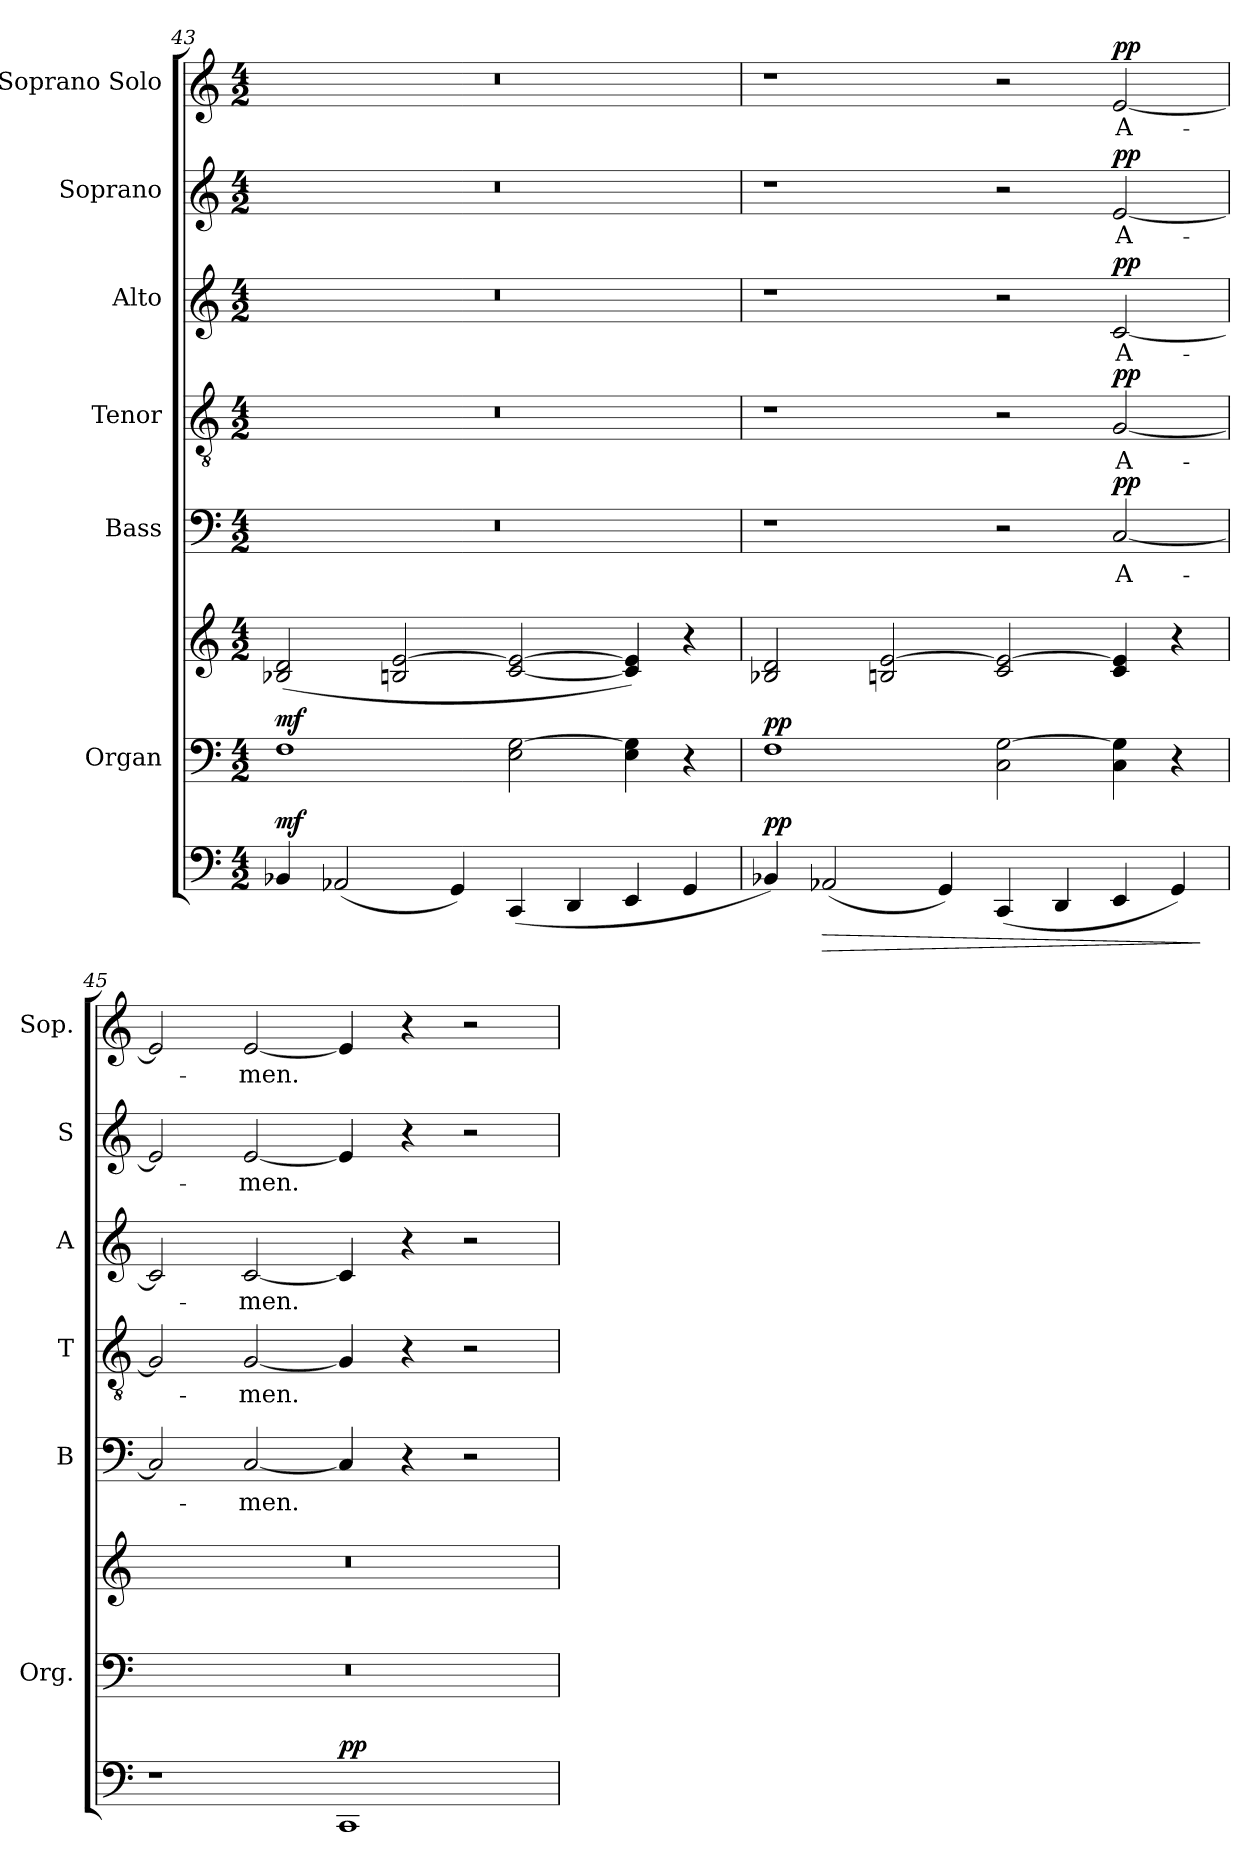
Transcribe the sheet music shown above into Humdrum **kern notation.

**kern	**dynam	**kern	**kern	**dynam	**kern	**text	**dynam	**kern	**text	**dynam	**kern	**text	**dynam	**kern	**text	**dynam	**kern	**text	**dynam
*part7	*part7	*part6	*part6	*part6	*part5	*part5	*part5	*part4	*part4	*part4	*part3	*part3	*part3	*part2	*part2	*part2	*part1	*part1	*part1
*staff8	*staff8	*staff7	*staff6	*staff6/7	*staff5	*staff5	*staff5	*staff4	*staff4	*staff4	*staff3	*staff3	*staff3	*staff2	*staff2	*staff2	*staff1	*staff1	*staff1
*	*	*I"Organ	*	*	*I"Bass	*	*	*I"Tenor	*	*	*I"Alto	*	*	*I"Soprano	*	*	*I"Soprano Solo	*	*
*	*	*I'Org.	*	*	*I'B	*	*	*I'T	*	*	*I'A	*	*	*I'S	*	*	*I'Sop.	*	*
*clefF4	*	*clefF4	*clefG2	*	*clefF4	*	*	*clefGv2	*	*	*clefG2	*	*	*clefG2	*	*	*clefG2	*	*
*k[]	*	*k[]	*k[]	*	*k[]	*	*	*k[]	*	*	*k[]	*	*	*k[]	*	*	*k[]	*	*
*C:	*	*C:	*C:	*	*C:	*	*	*C:	*	*	*C:	*	*	*C:	*	*	*C:	*	*
*M4/2	*	*M4/2	*M4/2	*	*M4/2	*	*	*M4/2	*	*	*M4/2	*	*	*M4/2	*	*	*M4/2	*	*
=43	=43	=43	=43	=43	=43	=43	=43	=43	=43	=43	=43	=43	=43	=43	=43	=43	=43	=43	=43
!	!LO:DY:a	!	!	!LO:DY:a=2	!	!	!	!	!	!	!	!	!	!	!	!	!	!	!
4BB-X/	mf	1F	(>2B-X/ 2d/	mf	0r	.	.	0r	.	.	0r	.	.	0r	.	.	0r	.	.
(2AA-X/	.	.	.	.	.	.	.	.	.	.	.	.	.	.	.	.	.	.	.
.	.	.	2Bn/ [2e/	.	.	.	.	.	.	.	.	.	.	.	.	.	.	.	.
4GG/)	.	.	.	.	.	.	.	.	.	.	.	.	.	.	.	.	.	.	.
(4CC/	.	2E\ [2G\	[2c/ 2e/_	.	.	.	.	.	.	.	.	.	.	.	.	.	.	.	.
4DD/	.	.	.	.	.	.	.	.	.	.	.	.	.	.	.	.	.	.	.
4EE/	.	4E\ 4G\]	4c/] 4e/])	.	.	.	.	.	.	.	.	.	.	.	.	.	.	.	.
4GG/	.	4r	4r	.	.	.	.	.	.	.	.	.	.	.	.	.	.	.	.
=44	=44	=44	=44	=44	=44	=44	=44	=44	=44	=44	=44	=44	=44	=44	=44	=44	=44	=44	=44
!	!LO:DY:a	!	!	!LO:DY:a=2	!	!	!	!	!	!	!	!	!	!	!	!	!	!	!
4BB-X/)	pp	1F	2B-X/ 2d/	pp	1r	.	.	1r	.	.	1r	.	.	1r	.	.	1r	.	.
!	!LO:HP:b	!	!	!	!	!	!	!	!	!	!	!	!	!	!	!	!	!	!
(2AA-X/	>	.	.	.	.	.	.	.	.	.	.	.	.	.	.	.	.	.	.
.	.	.	2Bn/ [2e/	.	.	.	.	.	.	.	.	.	.	.	.	.	.	.	.
4GG/)	.	.	.	.	.	.	.	.	.	.	.	.	.	.	.	.	.	.	.
(4CC/	.	2C\ [2G\	2c/ 2e/_	.	2r	.	.	2r	.	.	2r	.	.	2r	.	.	2r	.	.
4DD/	.	.	.	.	.	.	.	.	.	.	.	.	.	.	.	.	.	.	.
!	!	!	!	!	!	!	!LO:DY:a	!	!	!LO:DY:a	!	!	!LO:DY:a	!	!	!LO:DY:a	!	!	!LO:DY:a
4EE/	.	4C\ 4G\]	4c/ 4e/]	.	[2C/	A-	pp	[2G/	A-	pp	[2c/	A-	pp	[2e/	A-	pp	[2e/	A-	pp
4GG/)	.	4r	4r	.	.	.	.	.	.	.	.	.	.	.	.	.	.	.	.
.	]	.	.	.	.	.	.	.	.	.	.	.	.	.	.	.	.	.	.
=45	=45	=45	=45	=45	=45	=45	=45	=45	=45	=45	=45	=45	=45	=45	=45	=45	=45	=45	=45
1r	.	0r	0r	.	2C/]	.	.	2G/]	.	.	2c/]	.	.	2e/]	.	.	2e/]	.	.
.	.	.	.	.	[2C/	-men.	.	[2G/	-men.	.	[2c/	-men.	.	[2e/	-men.	.	[2e/	-men.	.
!	!LO:DY:a	!	!	!	!	!	!	!	!	!	!	!	!	!	!	!	!	!	!
1CC	pp	.	.	.	4C/]	.	.	4G/]	.	.	4c/]	.	.	4e/]	.	.	4e/]	.	.
.	.	.	.	.	4r	.	.	4r	.	.	4r	.	.	4r	.	.	4r	.	.
.	.	.	.	.	2r	.	.	2r	.	.	2r	.	.	2r	.	.	2r	.	.
=	=	=	=	=	=	=	=	=	=	=	=	=	=	=	=	=	=	=	=
*-	*-	*-	*-	*-	*-	*-	*-	*-	*-	*-	*-	*-	*-	*-	*-	*-	*-	*-	*-
